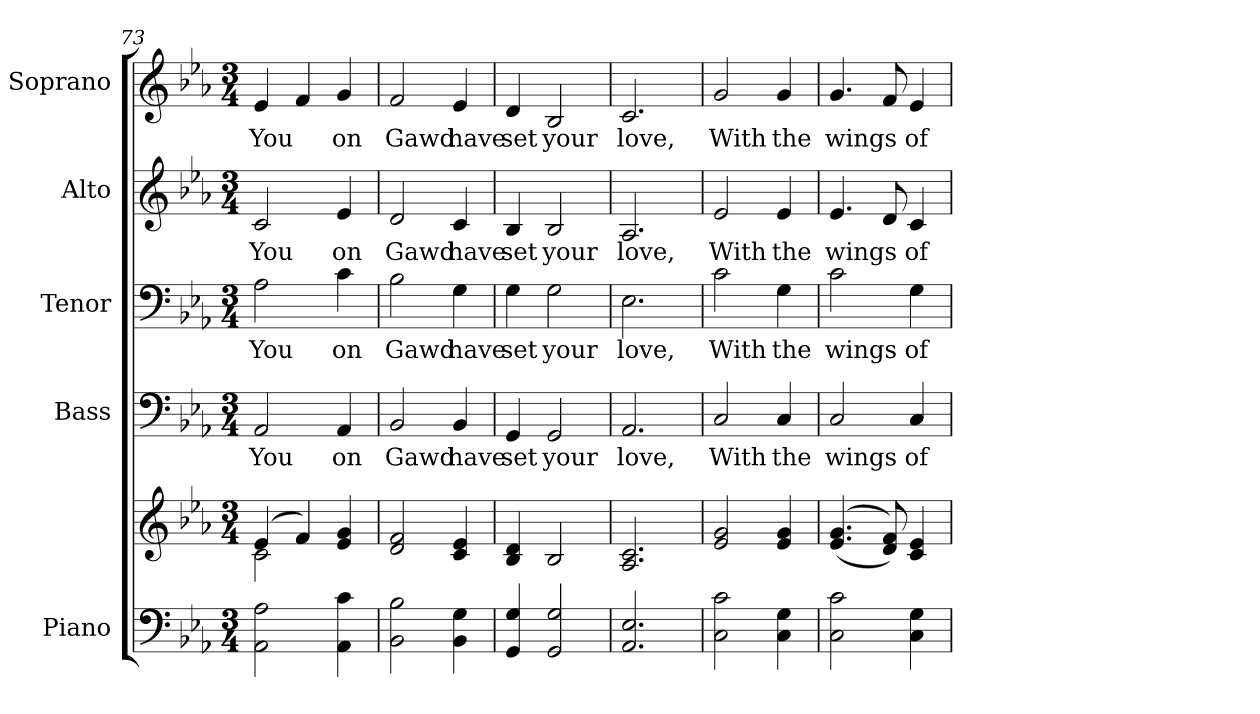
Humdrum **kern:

**kern	**kern	**kern	**text	**kern	**text	**kern	**text	**kern	**text
*part5	*part5	*part4	*part4	*part3	*part3	*part2	*part2	*part1	*part1
*staff6	*staff5	*staff4	*staff4	*staff3	*staff3	*staff2	*staff2	*staff1	*staff1
*I"Piano	*	*I"Bass	*	*I"Tenor	*	*I"Alto	*	*I"Soprano	*
*I'Pno.	*	*I'B.	*	*I'T.	*	*I'A.	*	*I'S.	*
*clefF4	*clefG2	*clefF4	*	*clefF4	*	*clefG2	*	*clefG2	*
*k[b-e-a-]	*k[b-e-a-]	*k[b-e-a-]	*	*k[b-e-a-]	*	*k[b-e-a-]	*	*k[b-e-a-]	*
*E-:	*E-:	*E-:	*	*E-:	*	*E-:	*	*E-:	*
*M3/4	*M3/4	*M3/4	*	*M3/4	*	*M3/4	*	*M3/4	*
=73	=73	=73	=73	=73	=73	=73	=73	=73	=73
*	*^	*	*	*	*	*	*	*	*
!	!	!	!	!LO:LY:b:color=#000000	!	!	!	!	!	!
!	!	!	!	!	!	!LO:LY:b:color=#000000	!	!	!	!
!	!	!	!	!	!	!	!	!LO:LY:b:color=#000000	!	!
!	!	!	!	!	!	!	!	!	!	!LO:LY:b:color=#000000
2AA-i\ 2A-i	(4e-i/	2ci\	2AA-i/	You	2A-i\	You	2ci/	You	4e-i/	You
.	4fi/)	.	.	.	.	.	.	.	4fi/	.
!	!	!	!	!LO:LY:b:color=#000000	!	!	!	!	!	!
!	!	!	!	!	!	!LO:LY:b:color=#000000	!	!	!	!
!	!	!	!	!	!	!	!	!LO:LY:b:color=#000000	!	!
!	!	!	!	!	!	!	!	!	!	!LO:LY:b:color=#000000
4AA-i\ 4ci	4e-i/ 4gi	4ryy	4AA-i/	on	4ci\	on	4e-i/	on	4gi/	on
*	*v	*v	*	*	*	*	*	*	*	*
!!LO:PB:g=z
=74	=74	=74	=74	=74	=74	=74	=74	=74	=74
*	*^	*	*	*	*	*	*	*	*
!	!	!	!	!LO:LY:b:color=#000000	!	!	!	!	!	!
*	*v	*v	*	*	*	*	*	*	*	*
*	*^	*	*	*	*	*	*	*	*
!	!	!	!	!	!	!LO:LY:b:color=#000000	!	!	!	!
*	*v	*v	*	*	*	*	*	*	*	*
*	*^	*	*	*	*	*	*	*	*
!	!	!	!	!	!	!	!	!LO:LY:b:color=#000000	!	!
*	*v	*v	*	*	*	*	*	*	*	*
*	*^	*	*	*	*	*	*	*	*
!	!	!	!	!	!	!	!	!	!	!LO:LY:b:color=#000000
*	*v	*v	*	*	*	*	*	*	*	*
2BB-i\ 2B-i	2di/ 2fi	2BB-i/	Gawd	2B-i\	Gawd	2di/	Gawd	2fi/	Gawd
!	!	!	!LO:LY:b:color=#000000	!	!	!	!	!	!
!	!	!	!	!	!LO:LY:b:color=#000000	!	!	!	!
!	!	!	!	!	!	!	!LO:LY:b:color=#000000	!	!
!	!	!	!	!	!	!	!	!	!LO:LY:b:color=#000000
4BB-i\ 4Gi	4ci/ 4e-i	4BB-i/	have	4Gi\	have	4ci/	have	4e-i/	have
=75	=75	=75	=75	=75	=75	=75	=75	=75	=75
!	!	!	!LO:LY:b:color=#000000	!	!	!	!	!	!
!	!	!	!	!	!LO:LY:b:color=#000000	!	!	!	!
!	!	!	!	!	!	!	!LO:LY:b:color=#000000	!	!
!	!	!	!	!	!	!	!	!	!LO:LY:b:color=#000000
4GGi/ 4Gi	4B-i/ 4di	4GGi/	set	4Gi\	set	4B-i/	set	4di/	set
!	!	!	!LO:LY:b:color=#000000	!	!	!	!	!	!
!	!	!	!	!	!LO:LY:b:color=#000000	!	!	!	!
!	!	!	!	!	!	!	!LO:LY:b:color=#000000	!	!
!	!	!	!	!	!	!	!	!	!LO:LY:b:color=#000000
2GGi/ 2Gi	2B-i/	2GGi/	your	2Gi\	your	2B-i/	your	2B-i/	your
=76	=76	=76	=76	=76	=76	=76	=76	=76	=76
!	!	!	!LO:LY:b:color=#000000	!	!	!	!	!	!
!	!	!	!	!	!LO:LY:b:color=#000000	!	!	!	!
!	!	!	!	!	!	!	!LO:LY:b:color=#000000	!	!
!	!	!	!	!	!	!	!	!	!LO:LY:b:color=#000000
2.AA-i/ 2.E-i	2.A-i/ 2.ci	2.AA-i/	love,	2.E-i\	love,	2.A-i/	love,	2.ci/	love,
=77	=77	=77	=77	=77	=77	=77	=77	=77	=77
!	!	!	!LO:LY:b:color=#000000	!	!	!	!	!	!
!	!	!	!	!	!LO:LY:b:color=#000000	!	!	!	!
!	!	!	!	!	!	!	!LO:LY:b:color=#000000	!	!
!	!	!	!	!	!	!	!	!	!LO:LY:b:color=#000000
2Ci\ 2ci	2e-i/ 2gi	2Ci/	With	2ci\	With	2e-i/	With	2gi/	With
!	!	!	!LO:LY:b:color=#000000	!	!	!	!	!	!
!	!	!	!	!	!LO:LY:b:color=#000000	!	!	!	!
!	!	!	!	!	!	!	!LO:LY:b:color=#000000	!	!
!	!	!	!	!	!	!	!	!	!LO:LY:b:color=#000000
4Ci\ 4Gi	4e-i/ 4gi	4Ci/	the	4Gi\	the	4e-i/	the	4gi/	the
=78	=78	=78	=78	=78	=78	=78	=78	=78	=78
!	!	!	!LO:LY:b:color=#000000	!	!	!	!	!	!
!	!	!	!	!	!LO:LY:b:color=#000000	!	!	!	!
!	!	!	!	!	!	!	!LO:LY:b:color=#000000	!	!
!	!	!	!	!	!	!	!	!	!LO:LY:b:color=#000000
2Ci\ 2ci	((4.e-i/ 4.gi	2Ci/	wings	2ci\	wings	4.e-i/	wings	4.gi/	wings
.	8di/ 8fi))	.	.	.	.	8di/	.	8fi/	.
!	!	!	!LO:LY:b:color=#000000	!	!	!	!	!	!
!	!	!	!	!	!LO:LY:b:color=#000000	!	!	!	!
!	!	!	!	!	!	!	!LO:LY:b:color=#000000	!	!
!	!	!	!	!	!	!	!	!	!LO:LY:b:color=#000000
4Ci\ 4Gi	4ci/ 4e-i	4Ci/	of	4Gi\	of	4ci/	of	4e-i/	of
=	=	=	=	=	=	=	=	=	=
*-	*-	*-	*-	*-	*-	*-	*-	*-	*-
